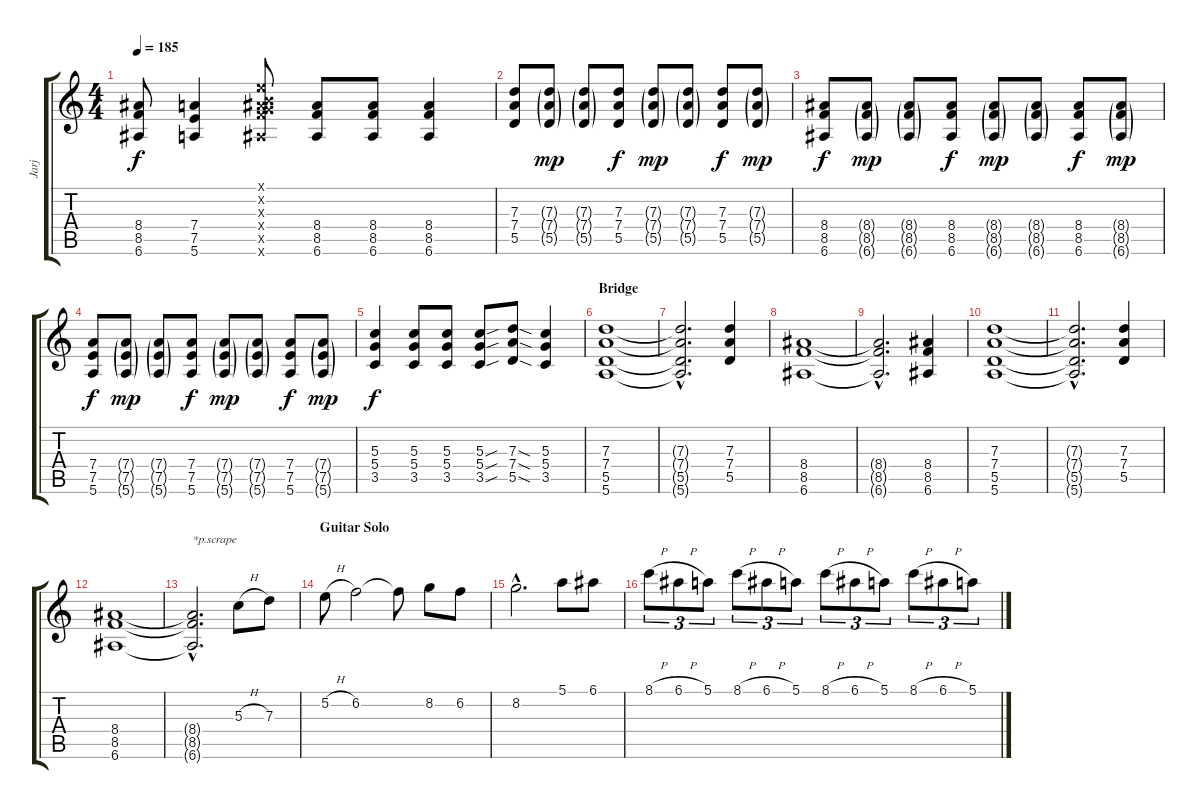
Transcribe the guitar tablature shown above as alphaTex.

\track ("Jarj" "Jarj") {instrument distortionguitar}
\staff {score tabs}
\tuning (E4 B3 G3 D3 A2 E2) {hide}
\ts (4 4)
\tempo 185
\clef g2
\ks c
(8.4{t} 8.5{t} 6.6{t}).8{dy f} (7.4 7.5 5.6).4 (0.1{x} 0.2{x} 0.3{x} 8.4{x} 8.5{x} 6.6{x}).8 (8.4 8.5 6.6).8 (8.4 8.5 6.6).8 (8.4 8.5 6.6).4 |
(7.3 7.4 5.5).8 (7.3{g} 7.4{g} 5.5{g}).8{dy mp} (7.3{g} 7.4{g} 5.5{g}).8 (7.3 7.4 5.5).8{dy f} (7.3{g} 7.4{g} 5.5{g}).8{dy mp} (7.3{g} 7.4{g} 5.5{g}).8 (7.3 7.4 5.5).8{dy f} (7.3{g} 7.4{g} 5.5{g}).8{dy mp} |
(8.4 8.5 6.6).8{dy f} (8.4{g} 8.5{g} 6.6{g}).8{dy mp} (8.4{g} 8.5{g} 6.6{g}).8 (8.4 8.5 6.6).8{dy f} (8.4{g} 8.5{g} 6.6{g}).8{dy mp} (8.4{g} 8.5{g} 6.6{g}).8 (8.4 8.5 6.6).8{dy f} (8.4{g} 8.5{g} 6.6{g}).8{dy mp} |
(7.4 7.5 5.6).8{dy f} (7.4{g} 7.5{g} 5.6{g}).8{dy mp} (7.4{g} 7.5{g} 5.6{g}).8 (7.4 7.5 5.6).8{dy f} (7.4{g} 7.5{g} 5.6{g}).8{dy mp} (7.4{g} 7.5{g} 5.6{g}).8 (7.4 7.5 5.6).8{dy f} (7.4{g} 7.5{g} 5.6{g}).8{dy mp} |
(5.3 5.4 3.5).4{dy f} (5.3 5.4 3.5).8 (5.3 5.4 3.5).8 (5.3{sou} 5.4{sou} 3.5{sou}).8 (7.3{sod} 7.4{sod} 5.5{sod}).8 (5.3 5.4 3.5).4 |
\section ("" "Bridge")
(7.3 7.4 5.5 5.6).1 |
(7.3{hac t} 7.4{hac t} 5.5{hac t} 5.6{hac t}).2{d} (7.3 7.4 5.5).4 |
(8.4 8.5 6.6).1 |
(8.4{hac t} 8.5{hac t} 6.6{hac t}).2{d} (8.4 8.5 6.6).4 |
(7.3 7.4 5.5 5.6).1 |
(7.3{hac t} 7.4{hac t} 5.5{hac t} 5.6{hac t}).2{d} (7.3 7.4 5.5).4 |
(8.4 8.5 6.6).1 |
(8.4{hac t} 8.5{hac t} 6.6{hac t}).2{d txt "*p.scrape"} 5.3{h}.8{volume 16} 7.3.8 |
\section ("" "Guitar Solo")
5.2{h}.8 6.2.2 6.2{t}.8 8.2.8 6.2.8 |
8.2{hac}.2{d} 5.1.8 6.1.8 |
8.1{h}.8{tu (3 2)} 6.1{h}.8{tu (3 2)} 5.1.8{tu (3 2)} 8.1{h}.8{tu (3 2)} 6.1{h}.8{tu (3 2)} 5.1.8{tu (3 2)} 8.1{h}.8{tu (3 2)} 6.1{h}.8{tu (3 2)} 5.1.8{tu (3 2)} 8.1{h}.8{tu (3 2)} 6.1{h}.8{tu (3 2)} 5.1.8{tu (3 2)}
